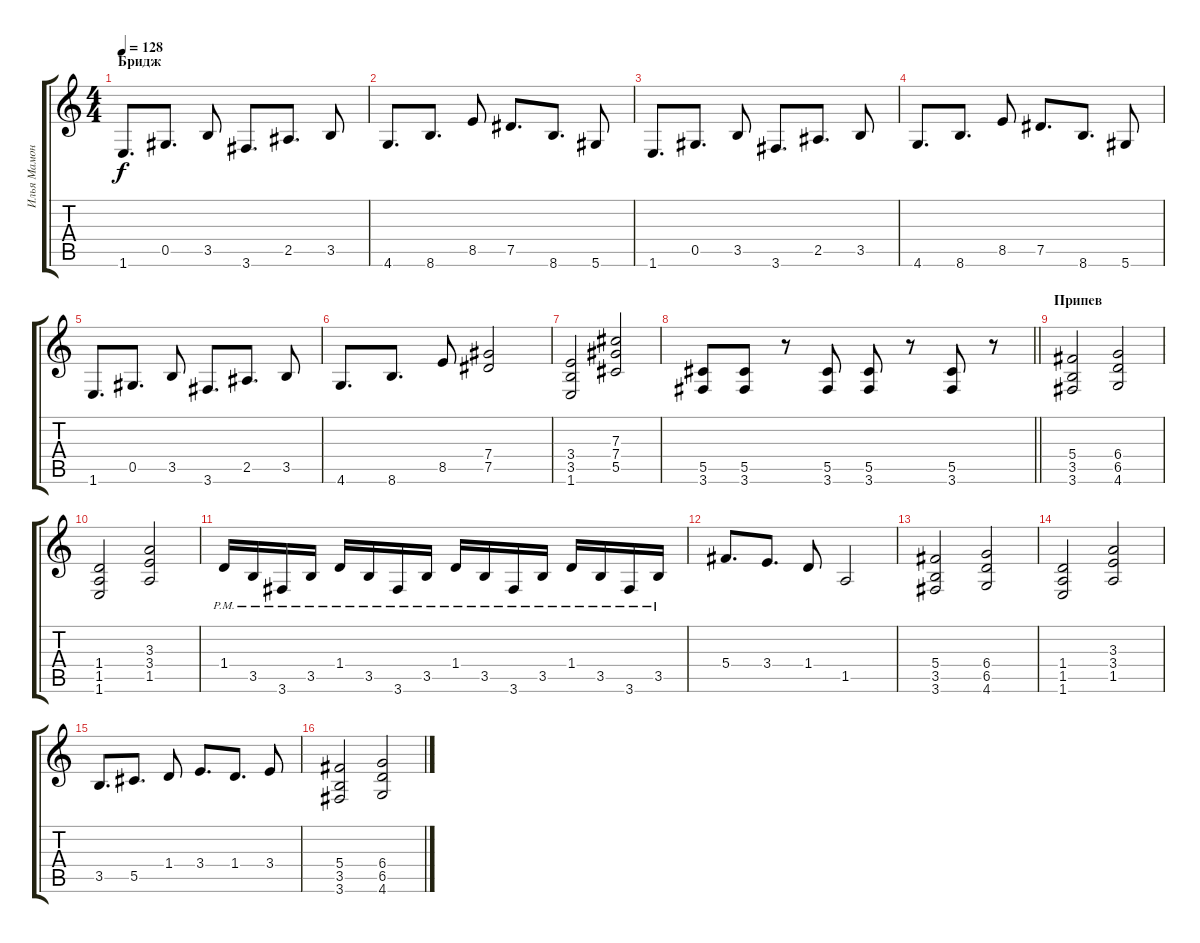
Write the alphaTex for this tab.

\track ("Илья Мамонтов" "Илья Мамон") {instrument distortionguitar}
\staff {score tabs}
\tuning (Eb4 Bb3 Gb3 Db3 Ab2 Eb2) {hide}
\ts (4 4)
\section ("" "Бридж")
\tempo 128
\clef g2
\ks c
1.6.8{d dy f} 0.5.8{d} 3.5.8 3.6.8{d} 2.5.8{d} 3.5.8 |
4.6.8{d} 8.6.8{d} 8.5.8 7.5.8{d} 8.6.8{d} 5.6.8 |
1.6.8{d} 0.5.8{d} 3.5.8 3.6.8{d} 2.5.8{d} 3.5.8 |
4.6.8{d} 8.6.8{d} 8.5.8 7.5.8{d} 8.6.8{d} 5.6.8 |
1.6.8{d} 0.5.8{d} 3.5.8 3.6.8{d} 2.5.8{d} 3.5.8 |
4.6.8{d} 8.6.8{d} 8.5.8 (7.4 7.5).2 |
(3.4 3.5 1.6).2 (7.3 7.4 5.5).2 |
\barLineRight lightlight
(5.5 3.6).8 (5.5 3.6).8 r.8 (5.5 3.6).8 (5.5 3.6).8 r.8 (5.5 3.6).8 r.8 |
\section ("" "Припев")
(5.4 3.5 3.6).2 (6.4 6.5 4.6).2 |
(1.4 1.5 1.6).2 (3.3 3.4 1.5).2 |
1.4{pm}.16 3.5{pm}.16 3.6{pm}.16 3.5{pm}.16 1.4{pm}.16 3.5{pm}.16 3.6{pm}.16 3.5{pm}.16 1.4{pm}.16 3.5{pm}.16 3.6{pm}.16 3.5{pm}.16 1.4{pm}.16 3.5{pm}.16 3.6{pm}.16 3.5{pm}.16 |
5.4.8{d} 3.4.8{d} 1.4.8 1.5.2 |
(5.4 3.5 3.6).2 (6.4 6.5 4.6).2 |
(1.4 1.5 1.6).2 (3.3 3.4 1.5).2 |
3.5.8{d} 5.5.8{d} 1.4.8 3.4.8{d} 1.4.8{d} 3.4.8 |
(5.4 3.5 3.6).2 (6.4 6.5 4.6).2
